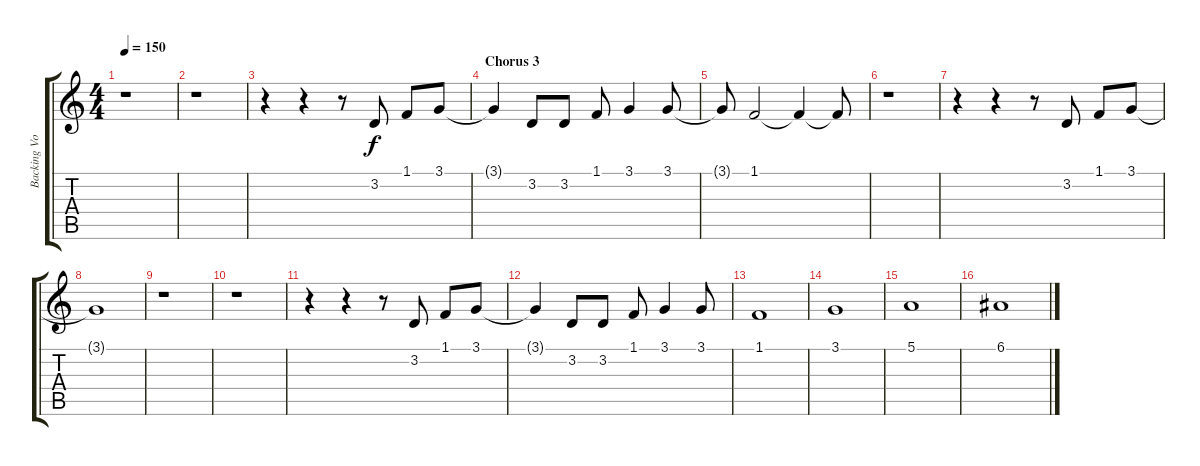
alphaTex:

\track ("Backing Vocals" "Backing Vo") {instrument bassoon}
\staff {score tabs}
\tuning (E4 B3 G3 D3 A2 E2) {hide}
\ts (4 4)
\tempo 150
\clef g2
\ks c
r.1{dy f} |
r.1 |
r.4{volume 15} r.4 r.8 3.2.8 1.1.8 3.1.8 |
\section ("" "Chorus 3")
3.1{t}.4 3.2.8 3.2.8 1.1.8 3.1.4 3.1.8 |
3.1{t}.8 1.1.2 1.1{t}.4 1.1{t}.8 |
r.1 |
r.4 r.4 r.8 3.2.8 1.1.8 3.1.8 |
3.1{t}.1 |
r.1 |
r.1 |
r.4 r.4 r.8 3.2.8 1.1.8 3.1.8 |
3.1{t}.4 3.2.8 3.2.8 1.1.8 3.1.4 3.1.8 |
1.1.1 |
3.1.1 |
5.1.1 |
6.1.1
